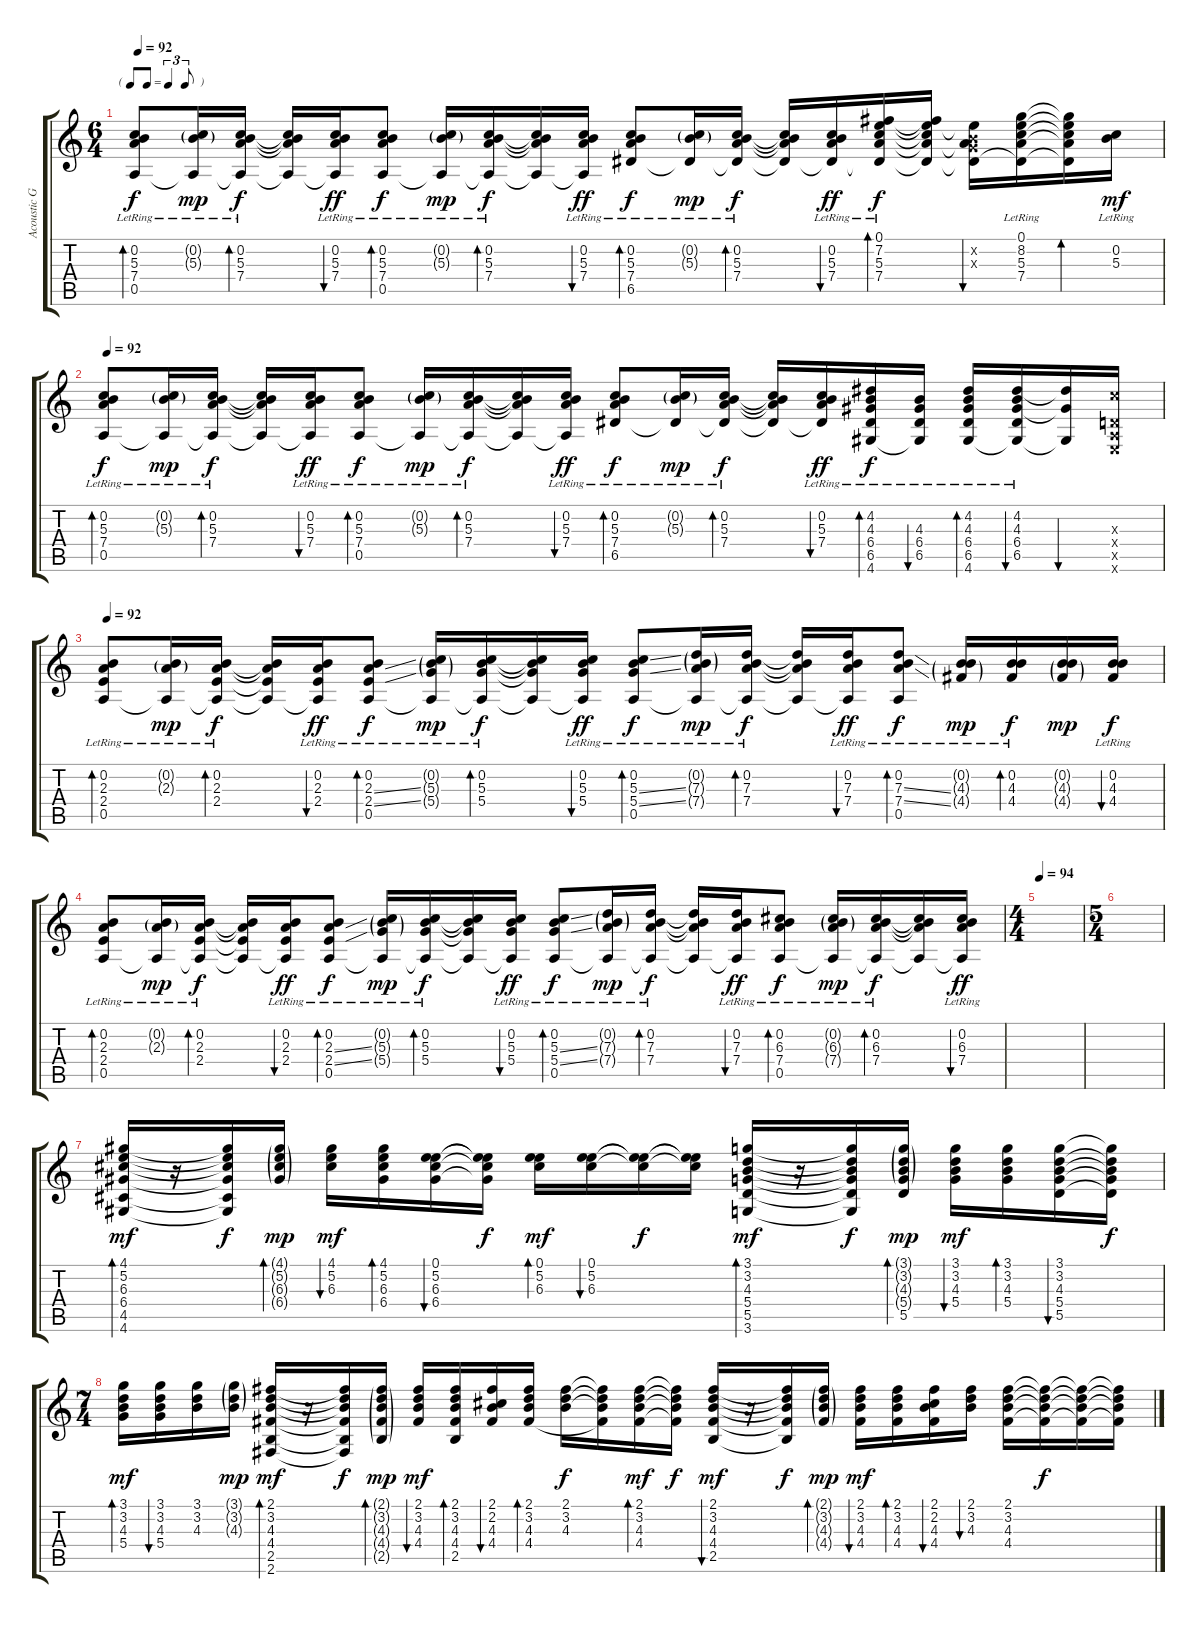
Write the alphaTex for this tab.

\track ("Acoustic Guitar" "Acoustic G") {instrument acousticguitarsteel}
\staff {score tabs}
\tuning (E4 B3 G3 D3 A2 E2) {hide}
\ts (6 4)
\tf triplet8th
\tempo 92
\clef g2
\ks c
(0.2{lr} 5.3{lr} 7.4{lr} 0.5{lr}).8{bd 60 dy f volume 14} (0.2{g lr} 5.3{g lr} 0.5{t}).16{dy mp} (0.2{lr} 5.3{lr} 7.4{lr} 0.5{t}).16{bd 60 dy f} (0.2{t} 5.3{t} 7.4{t} 0.5{t}).16 (0.2{lr} 5.3{lr} 7.4{lr} 0.5{t}).16{bu 60 dy ff} (0.2{lr} 5.3{lr} 7.4{lr} 0.5{lr}).8{bd 60 dy f} (0.2{g lr} 5.3{g lr} 0.5{t}).16{dy mp} (0.2{lr} 5.3{lr} 7.4{lr} 0.5{t}).16{bd 60 dy f} (0.2{t} 5.3{t} 7.4{t} 0.5{t}).16 (0.2{lr} 5.3{lr} 7.4{lr} 0.5{t}).16{bu 60 dy ff} (0.2{lr} 5.3{lr} 7.4{lr} 6.5{lr}).8{bd 60 dy f} (0.2{g lr} 5.3{g} 6.5{t}).16{dy mp} (0.2{lr} 5.3{lr} 7.4{lr} 6.5{t}).16{bd 60 dy f} (0.2{t} 5.3{t} 7.4{t} 6.5{t}).16 (0.2{lr} 5.3{lr} 7.4{lr} 6.5{t}).16{bu 60 dy ff} (0.1{lr} 7.2{lr} 5.3{lr} 7.4{lr} 6.5{t}).16{bd 60 dy f} (0.1{t} 7.2{t} 5.3{t} 7.4{t} 6.5{t}).16 (0.1{t} 0.2{x} 0.3{x} 7.4{t} 6.5{t}).16{bu 60} (0.1{lr} 8.2 5.3{lr} 7.4{lr} 6.5{t}).16 (0.1{t} 8.2{t} 5.3{t} 7.4{t} 6.5{t}).16{bd 60} (0.2{lr} 5.3{lr}).16{dy mf} |
\tempo 92
(0.2{lr} 5.3{lr} 7.4{lr} 0.5{lr}).8{bd 60 dy f volume 14} (0.2{g lr} 5.3{g lr} 0.5{t}).16{dy mp} (0.2{lr} 5.3{lr} 7.4{lr} 0.5{t}).16{bd 60 dy f} (0.2{t} 5.3{t} 7.4{t} 0.5{t}).16 (0.2{lr} 5.3{lr} 7.4{lr} 0.5{t}).16{bu 60 dy ff} (0.2{lr} 5.3{lr} 7.4{lr} 0.5{lr}).8{bd 60 dy f} (0.2{g lr} 5.3{g lr} 0.5{t}).16{dy mp} (0.2{lr} 5.3{lr} 7.4{lr} 0.5{t}).16{bd 60 dy f} (0.2{t} 5.3{t} 7.4{t} 0.5{t}).16 (0.2{lr} 5.3{lr} 7.4{lr} 0.5{t}).16{bu 60 dy ff} (0.2{lr} 5.3{lr} 7.4{lr} 6.5{lr}).8{bd 60 dy f} (0.2{g lr} 5.3{g} 6.5{t}).16{dy mp} (0.2{lr} 5.3{lr} 7.4{lr} 6.5{t}).16{bd 60 dy f} (0.2{t} 5.3{t} 7.4{t} 6.5{t}).16 (0.2{lr} 5.3{lr} 7.4{lr} 6.5{t}).16{bu 60 dy ff} (4.2{lr} 4.3 6.4 6.5{lr} 4.6{lr}).16{bd 60 dy f} (4.3{lr} 6.4{lr} 6.5{lr} 4.6{t}).16{bu 60} (4.2{lr} 4.3{lr} 6.4{lr} 6.5{lr} 4.6{lr}).16{bd 60} (4.2{lr} 4.3 6.4 6.5{lr} 4.6{t}).16{bu 60} (4.2{t} 6.4{t} 4.6{t}).16{bu 30} (5.3{x} 0.4{x} 0.5{x} 0.6{x}).16 |
\tempo 92
(0.2{lr} 2.3{lr} 2.4{lr} 0.5{lr}).8{bd 60 volume 14} (0.2{g lr} 2.3{g lr} 0.5{t}).16{dy mp} (0.2{lr} 2.3{lr} 2.4{lr} 0.5{t}).16{bd 60 dy f} (0.2{t} 2.3{t} 2.4{t} 0.5{t}).16 (0.2{lr} 2.3{lr} 2.4{lr} 0.5{t}).16{bu 60 dy ff} (0.2{lr} 2.3{ss} 2.4{ss} 0.5{lr}).8{bd 60 dy f} (0.2{g lr} 5.3{g lr} 5.4{g lr} 0.5{t}).16{dy mp} (0.2{lr} 5.3{lr} 5.4{lr} 0.5{t}).16{bd 60 dy f} (0.2{t} 5.3{t} 5.4{t} 0.5{t}).16 (0.2{lr} 5.3{lr} 5.4{lr} 0.5{t}).16{bu 60 dy ff} (0.2{lr} 5.3{ss} 5.4{ss} 0.5{lr}).8{bd 60 dy f} (0.2{g lr} 7.3{g lr} 7.4{g lr} 0.5{t}).16{dy mp} (0.2{lr} 7.3{lr} 7.4{lr} 0.5{t}).16{bd 60 dy f} (0.2{t} 7.3{t} 7.4{t} 0.5{t}).16 (0.2{lr} 7.3{lr} 7.4{lr} 0.5{t}).16{bu 60 dy ff} (0.2{lr} 7.3{ss} 7.4{ss} 0.5{lr}).8{bd 60 dy f} (0.2{g lr} 4.3{g lr} 4.4{g lr}).16{dy mp} (0.2{lr} 4.3{lr} 4.4{lr}).16{bd 60 dy f} (0.2{g} 4.3{g} 4.4{g}).16{dy mp} (0.2{lr} 4.3{lr} 4.4{lr}).16{bu 60 dy f} |
(0.2{lr} 2.3{lr} 2.4{lr} 0.5{lr}).8{bd 60 volume 14} (0.2{g lr} 2.3{g lr} 0.5{t}).16{dy mp} (0.2{lr} 2.3{lr} 2.4{lr} 0.5{t}).16{bd 60 dy f} (0.2{t} 2.3{t} 2.4{t} 0.5{t}).16 (0.2{lr} 2.3{lr} 2.4{lr} 0.5{t}).16{bu 60 dy ff} (0.2{lr} 2.3{ss} 2.4{ss} 0.5{lr}).8{bd 60 dy f} (0.2{g lr} 5.3{g lr} 5.4{g lr} 0.5{t}).16{dy mp} (0.2{lr} 5.3{lr} 5.4{lr} 0.5{t}).16{bd 60 dy f} (0.2{t} 5.3{t} 5.4{t} 0.5{t}).16 (0.2{lr} 5.3{lr} 5.4{lr} 0.5{t}).16{bu 60 dy ff} (0.2{lr} 5.3{ss} 5.4{ss} 0.5{lr}).8{bd 60 dy f} (0.2{g lr} 7.3{g lr} 7.4{g lr} 0.5{t}).16{dy mp} (0.2{lr} 7.3{lr} 7.4{lr} 0.5{t}).16{bd 60 dy f} (0.2{t} 7.3{t} 7.4{t} 0.5{t}).16 (0.2{lr} 7.3{lr} 7.4{lr} 0.5{t}).16{bu 60 dy ff} (0.2{lr} 6.3 7.4 0.5{lr}).8{bd 60 dy f} (0.2{g lr} 6.3{g lr} 7.4{g lr} 0.5{t}).16{dy mp} (0.2{lr} 6.3{lr} 7.4{lr} 0.5{t}).16{bd 60 dy f} (0.2{t} 6.3{t} 7.4{t} 0.5{t}).16 (0.2{lr} 6.3{lr} 7.4{lr} 0.5{t}).16{bu 60 dy ff} |
\ts (4 4)
\tempo 94
|
\ts (5 4)
|
(4.1 5.2 6.3 6.4 4.5 4.6).16{bd 30 dy mf instrument electricguitarjazz} r.16 (4.1{t} 5.2{t} 6.3{t} 6.4{t} 4.5{t} 4.6{t}).16{dy f} (4.1{g} 5.2{g} 6.3{g} 6.4{g}).16{bd 30 dy mp} (4.1 5.2 6.3).16{bu 30 dy mf} (4.1 5.2 6.3 6.4).16{bd 30} (0.1 5.2 6.3 6.4).16{bu 30} (0.1{t} 5.2{t} 6.3{t} 6.4{t}).16{dy f} (0.1 5.2 6.3).16{bd 30 dy mf} (0.1 5.2 6.3).16{bu 30} (0.1{t} 5.2{t} 6.3{t}).16{dy f} (0.1{t} 5.2{t} 6.3{t}).16 (3.1 3.2 4.3 5.4 5.5 3.6).16{bd 30 dy mf} r.16 (3.1{t} 3.2{t} 4.3{t} 5.4{t} 5.5{t} 3.6{t}).16{dy f} (3.1{g} 3.2{g} 4.3{g} 5.4{g} 5.5).16{bd 30 dy mp} (3.1 3.2 4.3 5.4).16{bu 30 dy mf} (3.1 3.2 4.3 5.4).16{bd 30} (3.1 3.2 4.3 5.4 5.5).16{bu 30} (3.1{t} 3.2{t} 4.3{t} 5.4{t} 5.5{t}).16{dy f} |
\ts (7 4)
(3.1 3.2 4.3 5.4).16{bd 30 dy mf} (3.1 3.2 4.3 5.4).16{bu 30} (3.1 3.2 4.3).16 (3.1{g} 3.2{g} 4.3{g}).16{dy mp} (2.1 3.2 4.3 4.4 2.5 2.6).16{bd 30 dy mf} r.16 (2.1{t} 3.2{t} 4.3{t} 4.4{t} 2.5{t} 2.6{t}).16{dy f} (2.1{g} 3.2{g} 4.3{g} 4.4{g} 2.5{g}).16{bd 30 dy mp} (2.1 3.2 4.3 4.4).16{bu 30 dy mf} (2.1 3.2 4.3 4.4 2.5).16{bd 30} (2.1 2.2 4.3 4.4).16{bu 30} (2.1 3.2 4.3 4.4).16{bd 30} (2.1 3.2 4.3).16{dy f} (2.1{t} 3.2{t} 4.3{t} 4.4{t}).16 (2.1 3.2 4.3 4.4).16{bd 30 dy mf} (2.1{t} 3.2{t} 4.3{t} 4.4{t}).16{dy f} (2.1 3.2 4.3 4.4 2.5).16{bu 30 dy mf} r.16 (2.1{t} 3.2{t} 4.3{t} 4.4{t} 2.5{t}).16{dy f} (2.1{g} 3.2{g} 4.3{g} 4.4{g}).16{bd 30 dy mp} (2.1 3.2 4.3 4.4).16{bu 30 dy mf} (2.1 3.2 4.3 4.4).16{bd 30} (2.1 2.2 4.3 4.4).16{bu 30} (2.1 3.2 4.3).16{bu 30} (2.1 3.2 4.3 4.4).16 (2.1{t} 3.2{t} 4.3{t} 4.4{t}).16{dy f} (2.1{t} 3.2{t} 4.3{t} 4.4{t}).16 (2.1{t} 3.2{t} 4.3{t} 4.4{t}).16
